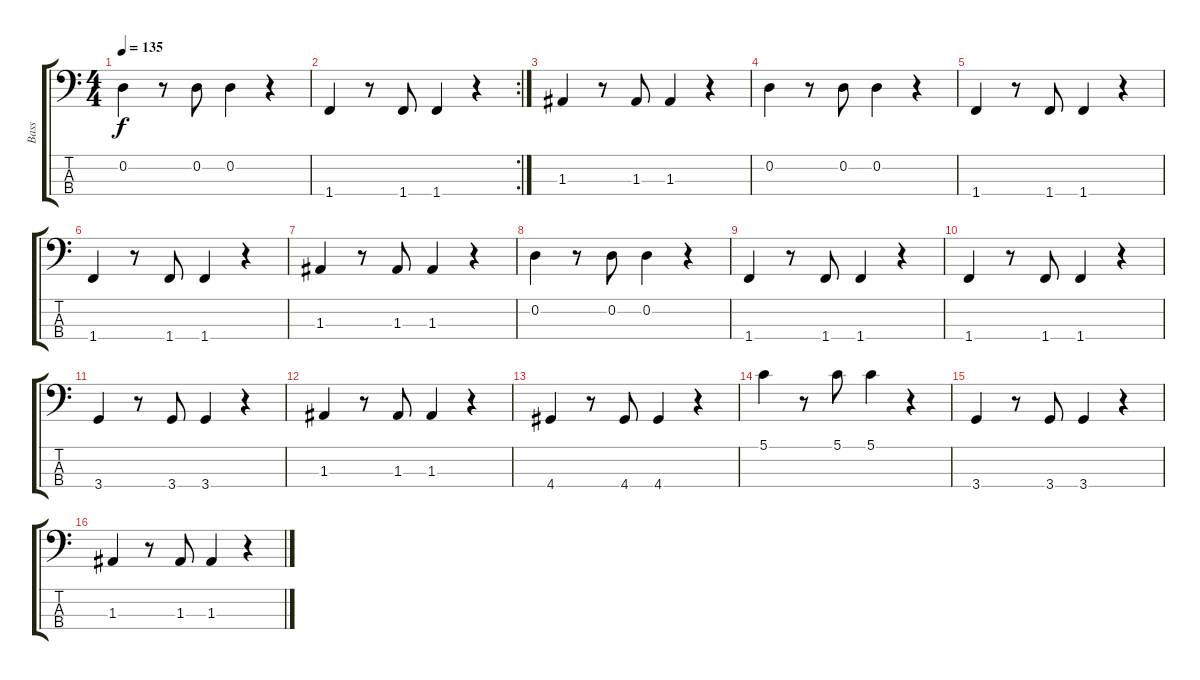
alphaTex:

\track ("Bass" "Bass") {instrument slapbass2}
\staff {score tabs}
\tuning (G2 D2 A1 E1) {hide}
\ts (4 4)
\tempo 135
\clef f4
\ks c
0.2.4{dy f} r.8 0.2.8 0.2.4 r.4 |
\rc 2
1.4.4 r.8 1.4.8 1.4.4 r.4 |
1.3.4 r.8 1.3.8 1.3.4 r.4 |
0.2.4 r.8 0.2.8 0.2.4 r.4 |
1.4.4 r.8 1.4.8 1.4.4 r.4 |
1.4.4 r.8 1.4.8 1.4.4 r.4 |
1.3.4 r.8 1.3.8 1.3.4 r.4 |
0.2.4 r.8 0.2.8 0.2.4 r.4 |
1.4.4 r.8 1.4.8 1.4.4 r.4 |
1.4.4 r.8 1.4.8 1.4.4 r.4 |
3.4.4 r.8 3.4.8 3.4.4 r.4 |
1.3.4 r.8 1.3.8 1.3.4 r.4 |
4.4.4 r.8 4.4.8 4.4.4 r.4 |
5.1.4 r.8 5.1.8 5.1.4 r.4 |
3.4.4 r.8 3.4.8 3.4.4 r.4 |
1.3.4 r.8 1.3.8 1.3.4 r.4
